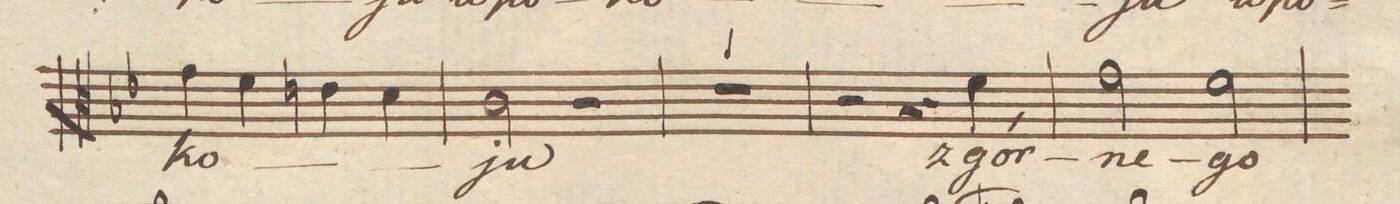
**kern	**text	**dynam
*I"Alto.	*	*
*clefC3	*	*
*k[b-e-]	*	*
*met(c|)	*	*
*M2/2	*	*
4g\	-ko-	.
4f\	.	.
4en\	.	.
4d\	.	.
=78	=78	=78
2c\	-ju	.
2r	.	.
=79	=79	=79
1r	.	.
=80	=80	=80
2r	.	.
4r	.	.
4f\	z_gór-	.
=81	=81	=81
2g\	-ne-	.
2f\	-go	.
=82	=82	=82
*-	*-	*-
